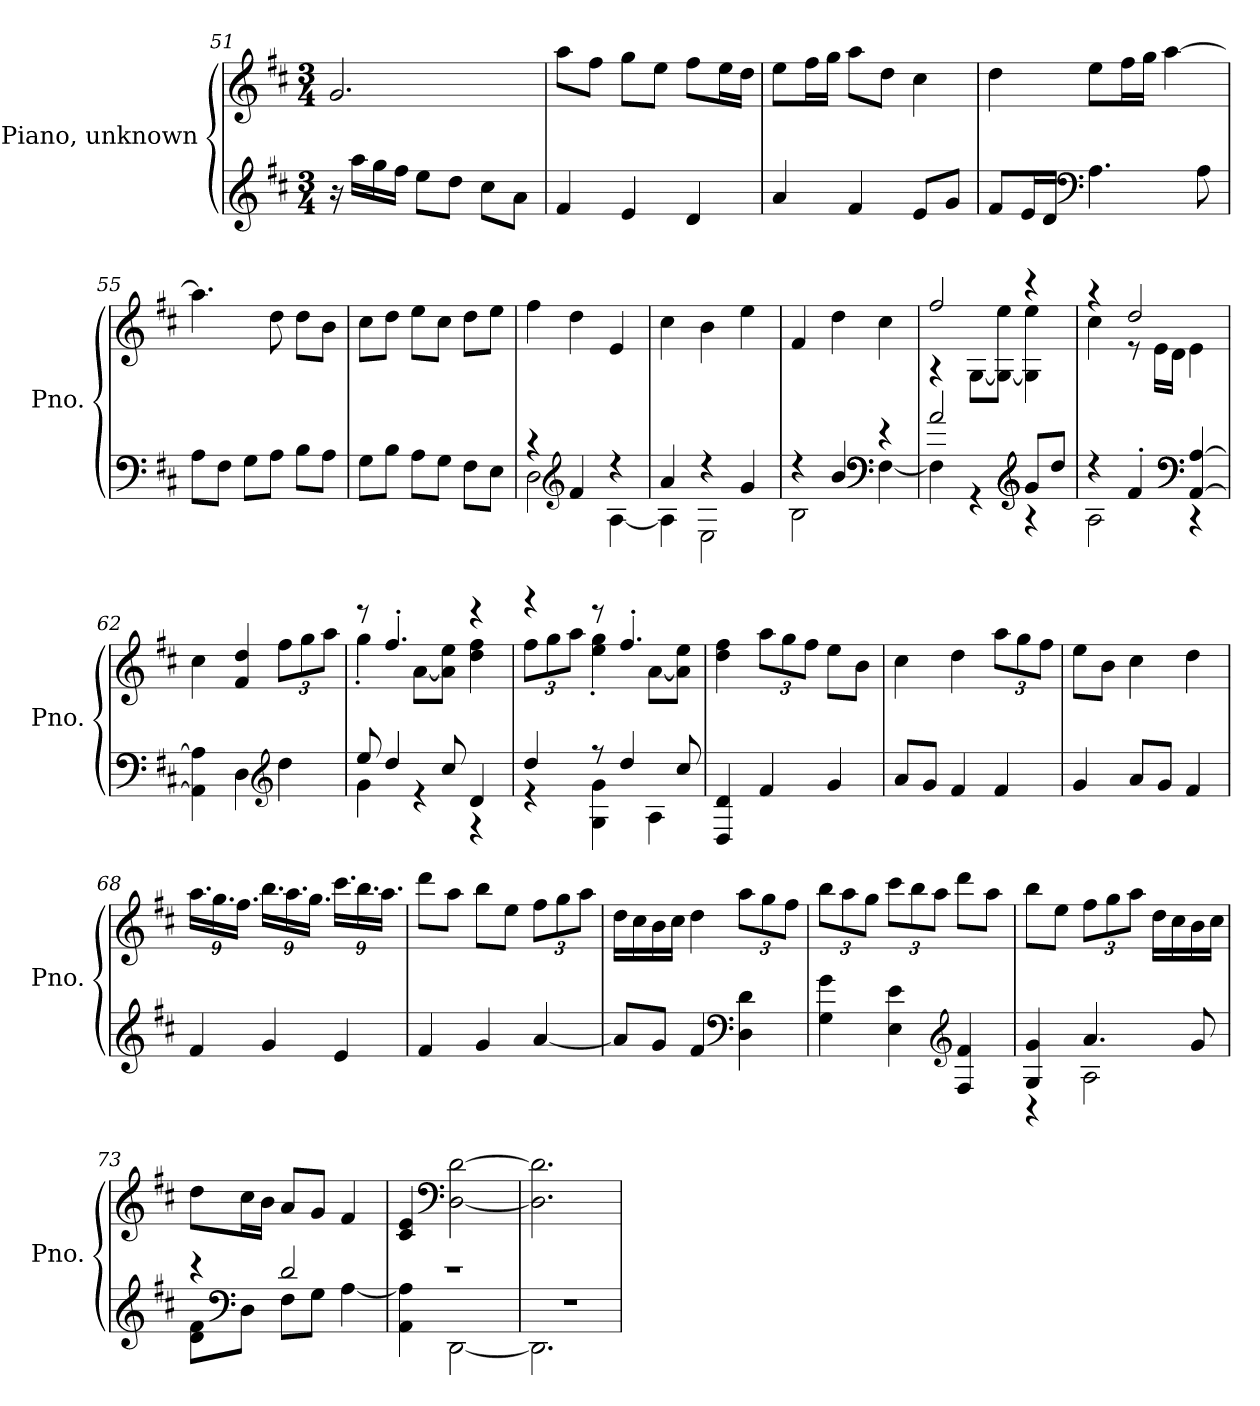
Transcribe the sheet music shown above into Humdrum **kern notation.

**kern	**kern
*part1	*part1
*staff2	*staff1
*I"Piano, unknown	*
*I'Pno.	*
*clefG2	*clefG2
*k[f#c#]	*k[f#c#]
*M3/4	*M3/4
=51	=51
16r	2.g/
16aa\LL	.
16gg\	.
16ff#\JJ	.
8ee\L	.
8dd\J	.
8cc#\L	.
8a\J	.
!!LO:LB:g=z
=52	=52
4f#/	8aa\L
.	8ff#\J
4e/	8gg\L
.	8ee\J
4d/	8ff#\L
.	16ee\L
.	16dd\JJ
=53	=53
4a/	8ee\L
.	16ff#\L
.	16gg\JJ
4f#/	8aa\L
.	8dd\J
8e/L	4cc#\
8g/J	.
=54	=54
8f#/L	4dd\
16e/L	.
16d/JJ	.
*clefF4	*
4.A\	8ee\L
.	16ff#\L
.	16gg\JJ
.	[4aa\
8A\	.
=55	=55
8A\L	4.aa\]
8F#\J	.
8G\L	.
8A\J	8dd\
8B\L	8dd\L
8A\J	8b\J
=56	=56
8G\L	8cc#\L
8B\J	8dd\J
8A\L	8ee\L
8G\J	8cc#\J
8F#\L	8dd\L
8E\J	8ee\J
=57	=57
*^	*
4r	2D\	4ff#\
*clefG2	*	*
4f#/	.	4dd\
4r	[4A\	4e/
!!LO:LB:g=z
=58	=58	=58
4a/	4A\]	4cc#\
4r	2E\	4b\
4g/	.	4ee\
=59	=59	=59
4r	2B\	4f#/
4b/	.	4dd\
*clefF4	*	*
4r	[4F#\	4cc#\
=60	=60	=60
*	*	*^
2a/	4F#\]	2ff#/	4r
.	4r	.	[8G\L
.	.	.	8G\_ 8ee\J
*clefG2	*	*	*
8g/L	4r	4r	4G\] 4ee\
8dd/J	.	.	.
=61	=61	=61	=61
4r	2A\	4r	4cc#\
4f#'/	.	2dd/	8r
.	.	.	16e\LL
.	.	.	16d\JJ
*clefF4	*	*	*
[4AA/ [4A/	4r	.	4e\
*v	*v	*	*
*	*v	*v
=62	=62
4AA\] 4A\]	4cc#\
4D\	4f#/ 4dd/
*clefG2	*
*	*Xbrackettup
4dd\	12ff#\L
.	12gg\
.	12aa\J
=63	=63
*^	*^
8ee/	4g\	8r	4gg'\
4dd/	.	4.ff#'/	.
.	4r	.	[8a\L
8cc#/	.	.	8a\] 8ee\J
4d/	4r	4r	4dd\ 4ff#\
!!LO:LB:g=z	!!
=64	=64	=64	=64
4dd/	4r	4r	12ff#\L
.	.	.	12gg\
.	.	.	12aa\J
8r	4G\ 4g\	8r	4ee\' 4gg\'
4dd/	.	4.ff#'/	.
.	4A\	.	[8a\L
8cc#/	.	.	8a\] 8ee\J
*v	*v	*	*
*	*v	*v
=65	=65
4D/ 4d/	4dd\ 4ff#\
4f#/	12aa\L
.	12gg\
.	12ff#\J
4g/	8ee\L
.	8b\J
=66	=66
8a/L	4cc#\
8g/J	.
4f#/	4dd\
4f#/	12aa\L
.	12gg\
.	12ff#\J
=67	=67
4g/	8ee\L
.	8b\J
8a/L	4cc#\
8g/J	.
4f#/	4dd\
=68	=68
4f#/	18.aa\LL
.	18.gg\
.	18.ff#\JJ
4g/	18.bb\LL
.	18.aa\
.	18.gg\JJ
4e/	18.ccc#\LL
.	18.bb\
.	18.aa\JJ
!!LO:PB:g=z
=69	=69
4f#/	8ddd\L
.	8aa\J
4g/	8bb\L
.	8ee\J
[4a/	12ff#\L
.	12gg\
.	12aa\J
=70	=70
8a/L]	16dd\LL
.	16cc#\
8g/J	16b\
.	16cc#\JJ
4f#/	4dd\
*clefF4	*
4D\ 4d\	12aa\L
.	12gg\
.	12ff#\J
=71	=71
4G\ 4g\	12bb\L
.	12aa\
.	12gg\J
4E\ 4e\	12ccc#\L
.	12bb\
.	12aa\J
*clefG2	*
4F#/ 4f#/	8ddd\L
.	8aa\J
=72	=72
*^	*
4G/ 4g/	4r	8bb\L
.	.	8ee\J
4.a/	2A\	12ff#\L
.	.	12gg\
.	.	12aa\J
.	.	16dd\LL
.	.	16cc#\
8g/	.	16b\
.	.	16cc#\JJ
!!LO:LB:g=z
=73	=73	=73
4r	8d\ 8f#\L	8dd\L
*clefF4	*	*
.	8D\J	16cc#\L
.	.	16b\JJ
2d/	8F#\L	8a/L
.	8G\J	8g/J
.	[4A\	4f#/
=74	=74	=74
2.r	4AA\ 4A\]	4c#/ 4e/
*	*	*clefF4
.	[2DD\	[2D\ [2d\
=75	=75	=75
2.r	2.DD\]	2.D\] 2.d\]
*v	*v	*
=	=
*-	*-
